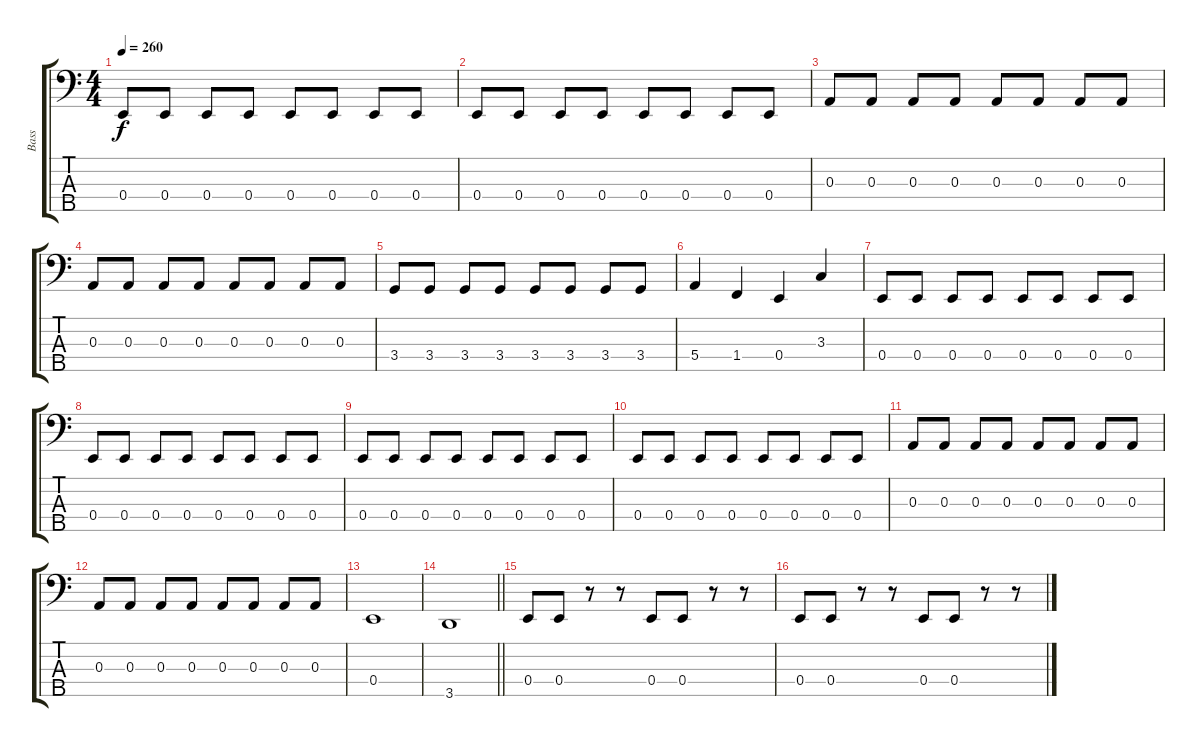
\track ("Bass" "Bass") {instrument electricbasspick}
\staff {score tabs}
\tuning (G2 D2 A1 E1 B0) {hide}
\ts (4 4)
\tempo 260
\clef f4
\ks c
0.4.8{dy f} 0.4.8 0.4.8 0.4.8 0.4.8 0.4.8 0.4.8 0.4.8 |
0.4.8 0.4.8 0.4.8 0.4.8 0.4.8 0.4.8 0.4.8 0.4.8 |
0.3.8 0.3.8 0.3.8 0.3.8 0.3.8 0.3.8 0.3.8 0.3.8 |
0.3.8 0.3.8 0.3.8 0.3.8 0.3.8 0.3.8 0.3.8 0.3.8 |
3.4.8 3.4.8 3.4.8 3.4.8 3.4.8 3.4.8 3.4.8 3.4.8 |
5.4.4 1.4.4 0.4.4 3.3.4 |
0.4.8 0.4.8 0.4.8 0.4.8 0.4.8 0.4.8 0.4.8 0.4.8 |
0.4.8 0.4.8 0.4.8 0.4.8 0.4.8 0.4.8 0.4.8 0.4.8 |
0.4.8 0.4.8 0.4.8 0.4.8 0.4.8 0.4.8 0.4.8 0.4.8 |
0.4.8 0.4.8 0.4.8 0.4.8 0.4.8 0.4.8 0.4.8 0.4.8 |
0.3.8 0.3.8 0.3.8 0.3.8 0.3.8 0.3.8 0.3.8 0.3.8 |
0.3.8 0.3.8 0.3.8 0.3.8 0.3.8 0.3.8 0.3.8 0.3.8 |
0.4.1 |
\barLineRight lightlight
3.5.1 |
0.4.8 0.4.8 r.8 r.8 0.4.8 0.4.8 r.8 r.8 |
0.4.8 0.4.8 r.8 r.8 0.4.8 0.4.8 r.8 r.8
